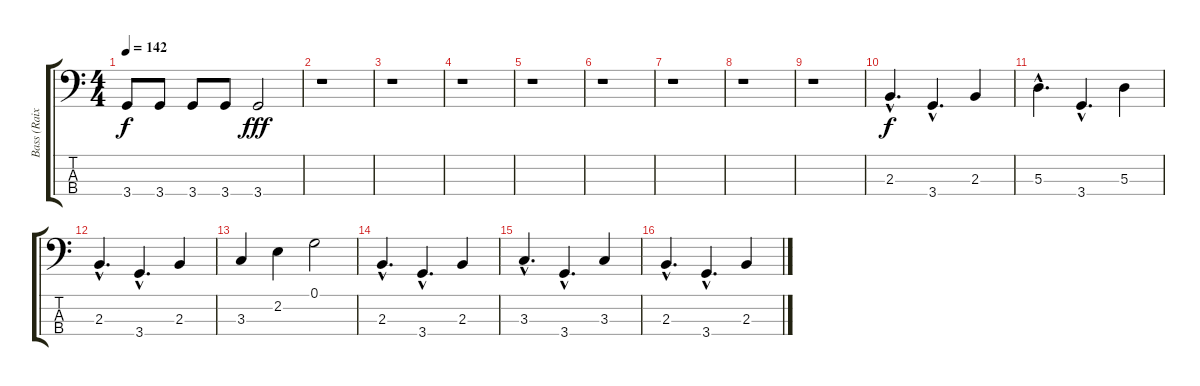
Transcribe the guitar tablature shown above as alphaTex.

\track ("Bass (Raixx)" "Bass (Raix") {instrument electricbassfinger}
\staff {score tabs}
\tuning (G2 D2 A1 E1) {hide}
\ts (4 4)
\tempo 142
\clef f4
\ks c
3.4.8{dy f} 3.4.8 3.4.8 3.4.8 3.4.2{dy fff} |
r.1 |
r.1 |
r.1 |
r.1 |
r.1 |
r.1 |
r.1 |
r.1 |
2.3{hac}.4{d dy f} 3.4{hac}.4{d} 2.3.4 |
5.3{hac}.4{d} 3.4{hac}.4{d} 5.3.4 |
2.3{hac}.4{d} 3.4{hac}.4{d} 2.3.4 |
3.3.4 2.2.4 0.1.2 |
2.3{hac}.4{d} 3.4{hac}.4{d} 2.3.4 |
3.3{hac}.4{d} 3.4{hac}.4{d} 3.3.4 |
2.3{hac}.4{d} 3.4{hac}.4{d} 2.3.4
